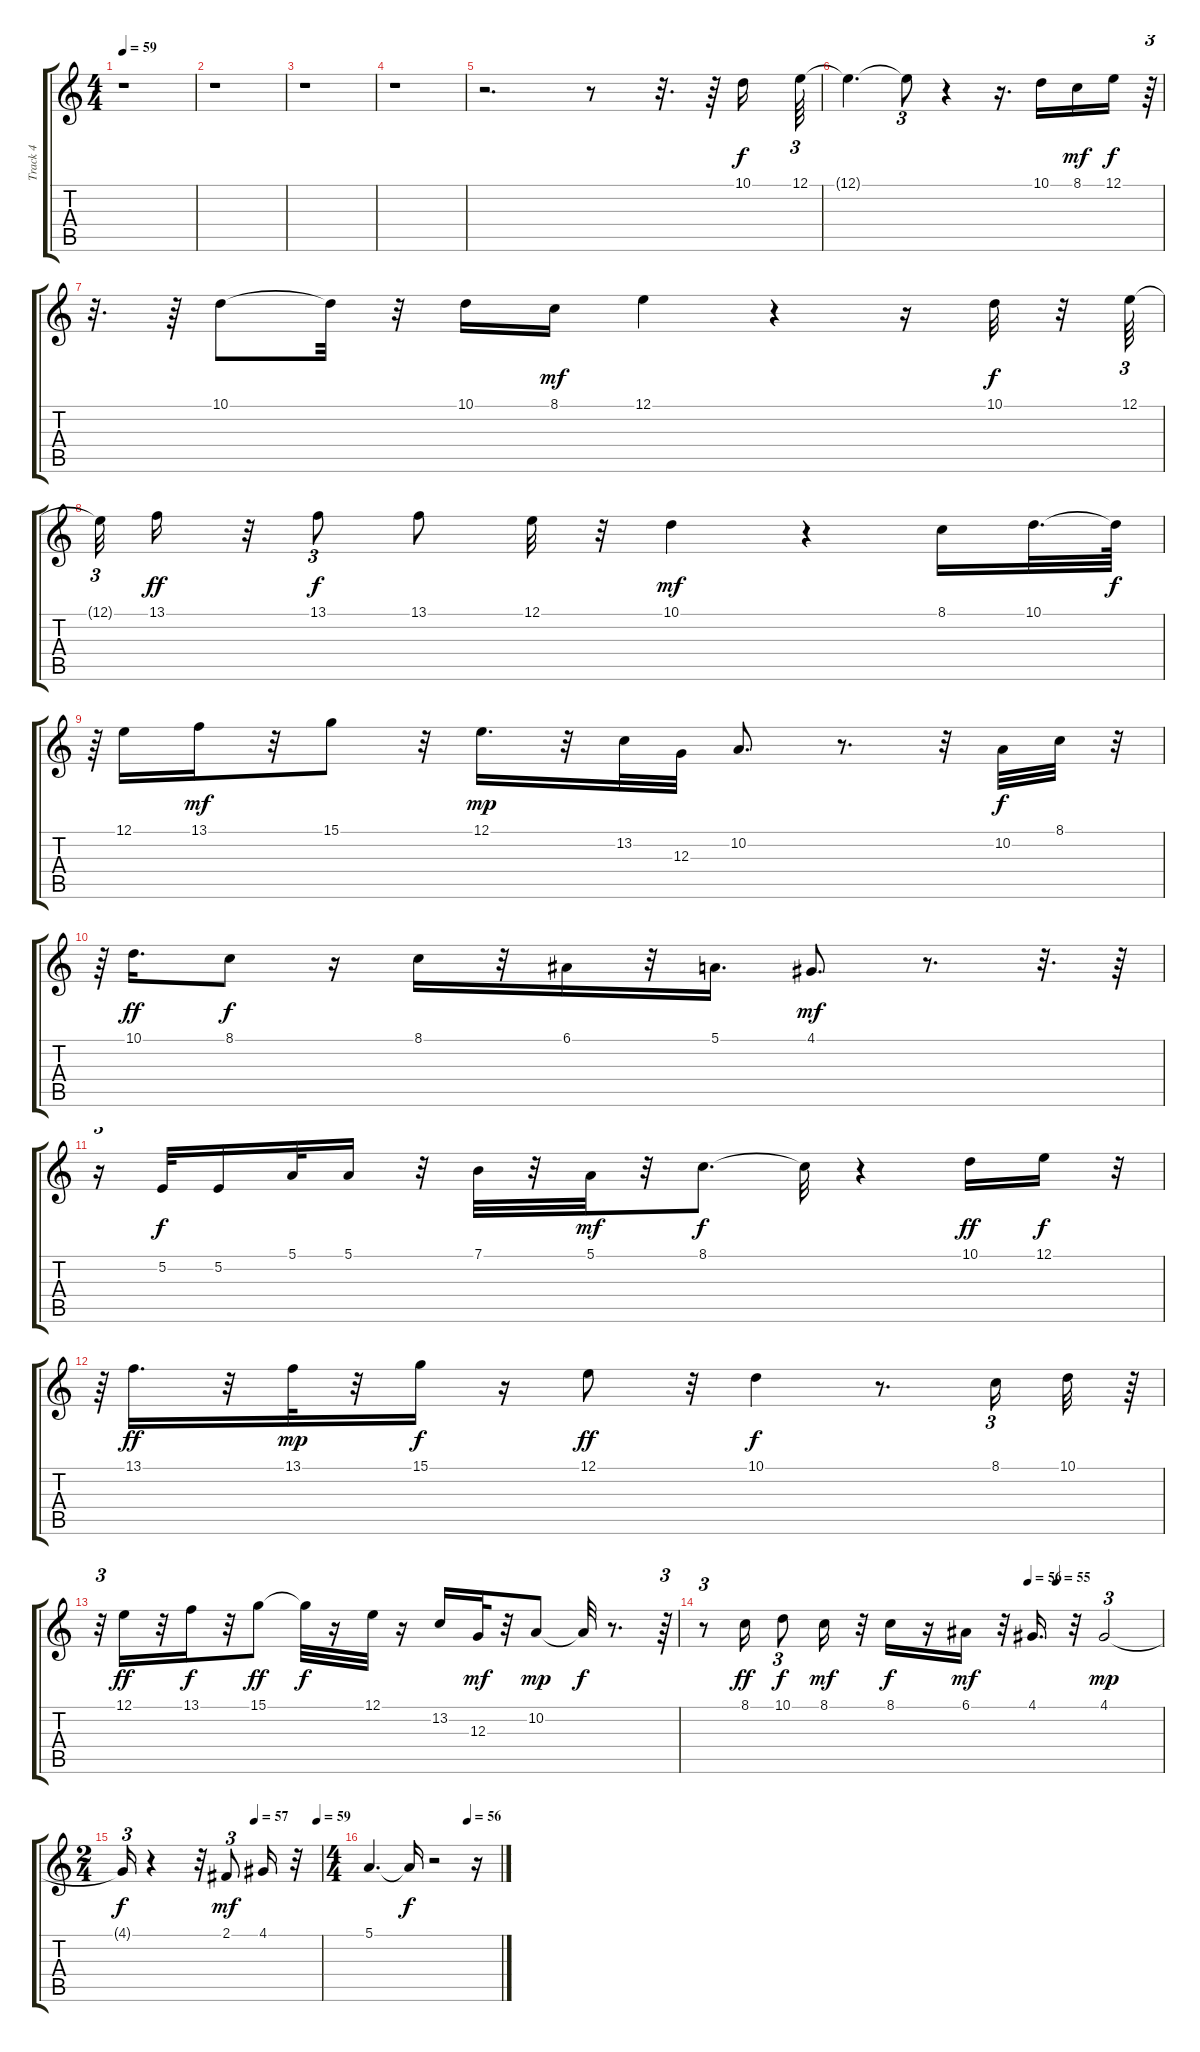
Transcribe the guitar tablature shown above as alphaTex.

\track ("Track 4" "Track 4") {instrument vibraphone}
\staff {score tabs}
\tuning (E4 B3 G3 D3 A2 E2) {hide}
\ts (4 4)
\tempo 59
\clef g2
\ks c
r.1{dy f} |
r.1 |
r.1 |
r.1 |
r.2{d} r.8 r.32{d} r.64 10.1.16 12.1.64{tu (3 2)} |
12.1{t}.4{d} 12.1{t}.8{tu (3 2)} r.4 r.16{d} 10.1.16 8.1.16{dy mf} 12.1.16{dy f} r.64{tu (3 2)} |
r.32{d} r.64 10.1.8 10.1{t}.32 r.32 10.1.16 8.1.16{dy mf} 12.1.4 r.4 r.16 10.1.32{dy f} r.32 12.1.64{tu (3 2)} |
12.1{t}.32{tu (3 2)} 13.1.16{dy ff} r.32 13.1.8{tu (3 2) dy f} 13.1.8 12.1.32 r.32 10.1.4{dy mf} r.4 8.1.16 10.1.32{d} 10.1{t}.64{dy f} |
r.64{tu (3 2)} 12.1.16 13.1.16{dy mf} r.32 15.1.8 r.32 12.1.16{d dy mp} r.32 13.2.32 12.3.32 10.2.8{d} r.8{d} r.32 10.2.32{dy f} 8.1.32 r.32{tu (3 2)} |
r.64{tu (3 2)} 10.1.16{d dy ff} 8.1.8{dy f} r.16 8.1.16 r.32 6.1.16 r.32 5.1.16{d} 4.1.8{d dy mf} r.8{d} r.32{d} r.64 |
r.16{tu (3 2)} 5.2.32{dy f} 5.2.16 5.1.32 5.1.16 r.32 7.1.32 r.32 5.1.32{dy mf} r.32 8.1.8{d dy f} 8.1{t}.32 r.4 10.1.16{dy ff} 12.1.16{dy f} r.32{tu (3 2)} |
r.64{tu (3 2)} 13.1.16{d dy ff} r.32 13.1.32{dy mp} r.32 15.1.16{dy f} r.16 12.1.8{dy ff} r.32 10.1.4{dy f} r.8{d} 8.1.16{tu (3 2)} 10.1.32 r.64{tu (3 2)} |
r.32{tu (3 2)} 12.1.16{dy ff} r.32 13.1.16{dy f} r.32 15.1.8{dy ff} 15.1{t}.32{dy f} r.16 12.1.32 r.16 13.2.16 12.3.32{dy mf} r.32 10.2.8{dy mp} 10.2{t}.32{dy f} r.8{d} r.64{tu (3 2)} |
\tempo (56 0.7083333333333334)
\tempo (55 0.7708333333333334)
r.8{tu (3 2)} 8.1.16{dy ff} 10.1.8{tu (3 2) dy f} 8.1.16{dy mf} r.32 8.1.16{dy f} r.16 6.1.16{dy mf} r.32 4.1.16{d} r.32 4.1.2{tu (3 2) dy mp} |
\ts (2 4)
\tempo (57 0.6666666666666666)
\tempo (59 0.9791666666666666)
4.1{t}.16{tu (3 2) dy f} r.4 r.32 2.1.8{tu (3 2) dy mf} 4.1.16 r.32 |
\ts (4 4)
\tempo (56 0.75)
5.1.4{d} 5.1{t}.16{dy f} r.2 r.16
